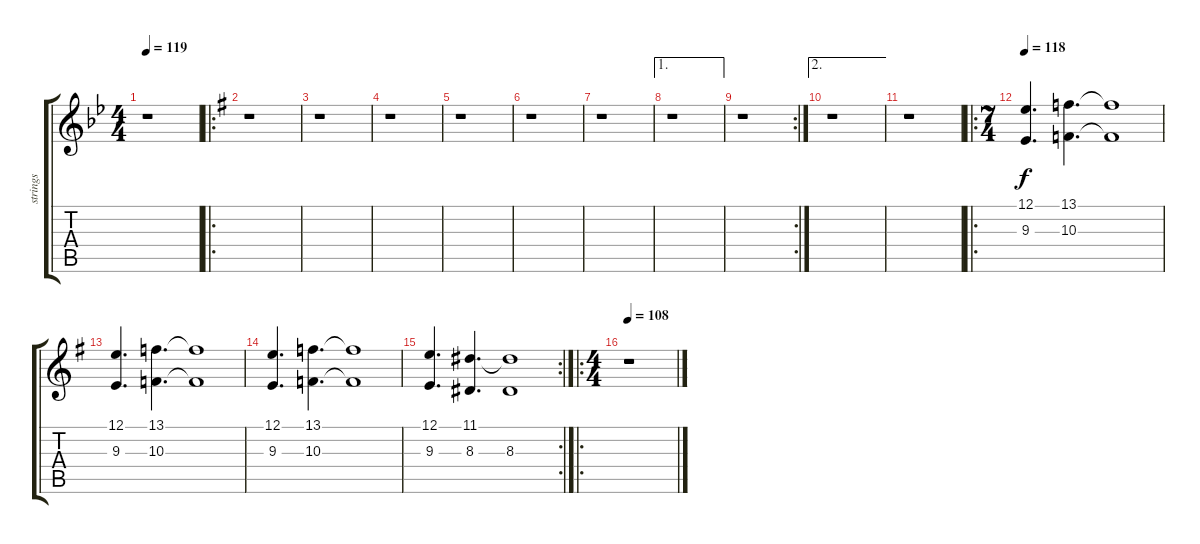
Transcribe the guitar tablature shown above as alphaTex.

\track ("strings" "strings") {instrument stringensemble1}
\staff {score tabs}
\tuning (E4 B3 G3 D3 A2 E2) {hide}
\ts (4 4)
\tempo 119
\clef g2
\ks bb
r.1{dy mf} |
\ro
\ks g
r.1 |
r.1 |
r.1 |
r.1 |
r.1 |
r.1 |
\ae 1
r.1 |
\rc 2
r.1 |
\ae 2
r.1 |
r.1 |
\ro
\ts (7 4)
\tempo 118
(12.1 9.3).4{d dy f} (13.1 10.3).4{d} (13.1{t} 10.3{t}).1 |
(12.1 9.3).4{d} (13.1 10.3).4{d} (13.1{t} 10.3{t}).1 |
(12.1 9.3).4{d} (13.1 10.3).4{d} (13.1{t} 10.3{t}).1 |
\rc 2
(12.1 9.3).4{d} (11.1 8.3).4{d} (11.1{t} 8.3).1 |
\ro
\ts (4 4)
\tempo 108
r.1
